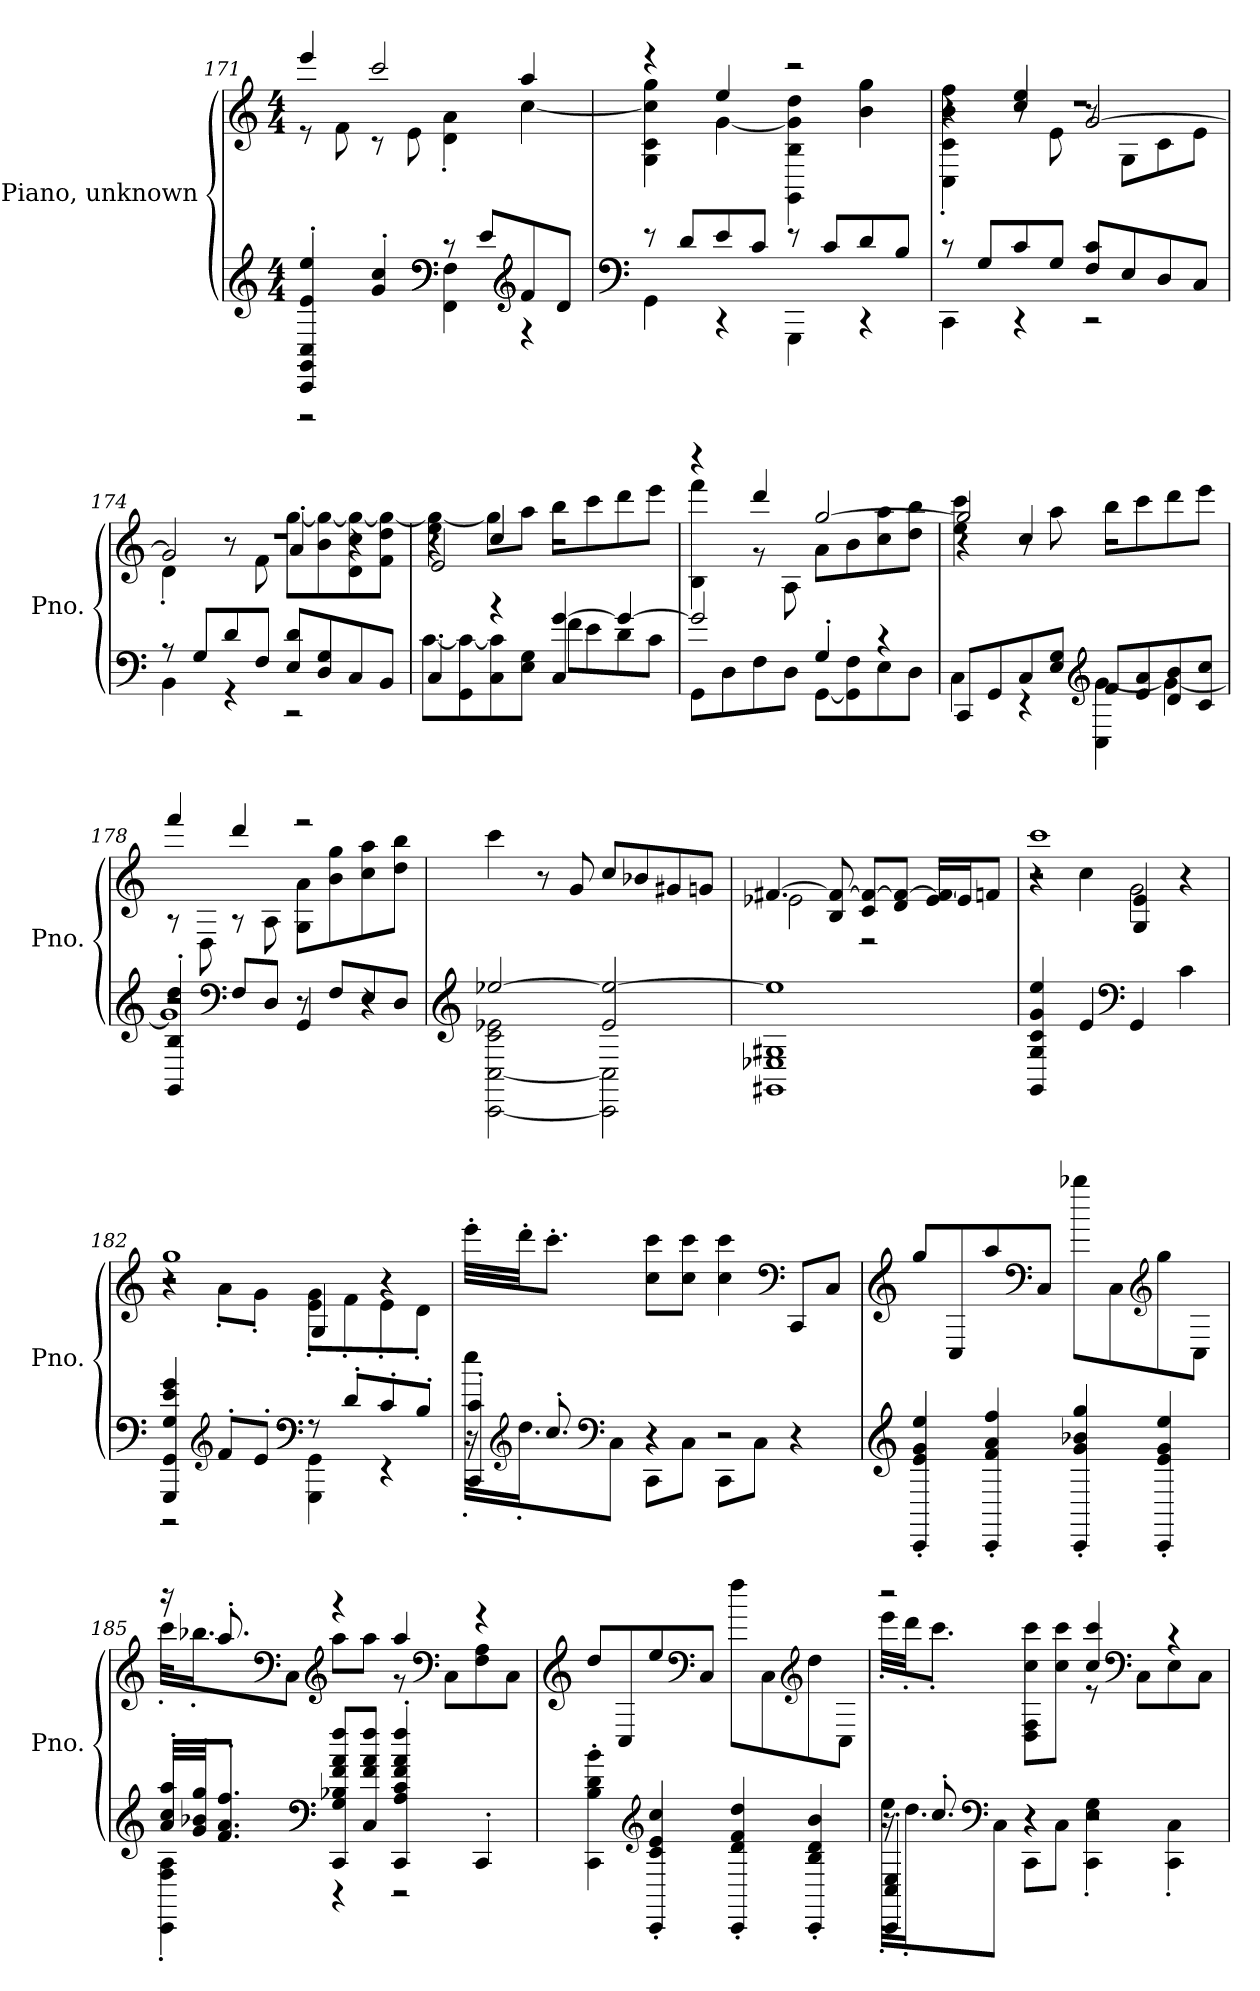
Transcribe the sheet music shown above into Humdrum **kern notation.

**kern	**kern
*part1	*part1
*staff2	*staff1
*I"Piano, unknown	*
*I'Pno.	*
*clefG2	*clefG2
*k[]	*k[]
*M4/4	*M4/4
=171	=171
*^	*^
4CC/' 4GG/' 4C/' 4e/' 4ee/'	2r	4eee/	8r
.	.	.	8f\
4g/' 4cc/'	.	2ccc/	8r
.	.	.	8e\
*clefF4	*	*	*
8r	4FF\ 4F\	.	4d\' 4a\'
8e/L	.	.	.
*clefG2	*	*	*
8f/	4r	4aa/	[4cc\
8d/J	.	.	.
!!LO:LB:g=z	!!
=172	=172	=172	=172
*clefF4	*	*	*
8r	4GG\	4r	4G\ 4c\ 4cc\] 4gg\
8d/L	.	.	.
8e/	4r	4ee/	[4g\
8c/J	.	.	.
8r	4GGG\	2r	4GG\ 4B\ 4g\] 4dd\
8c/L	.	.	.
8d/	4r	.	4b\ 4gg\
8B/J	.	.	.
=173	=173	=173	=173
*	*	*	*^
8r	4CC\	1r	4C\' 4c\' 4b\' 4ff\'	4r
8G/L	.	.	.	.
8c/	4r	.	8r	4cc/ 4ee/
8G/J	.	.	8e\	.
8F/ 8c/L	2r	.	8r	[2g/
8E/	.	.	8G\L	.
8D/	.	.	8c\	.
8C/J	.	.	8e\J	.
=174	=174	=174	=174	=174
8r	4BB\	1r	4d'\	2g/]
8G/L	.	.	.	.
8d/	4r	.	8r	.
8F/J	.	.	8f\	.
8E/ 8d/L	2r	.	[8gg\L	4a'/
8D/ 8G/	.	.	8b\ 8gg\_	.
8C/	.	.	8d\ 8cc\ 8gg\_	4r
8BB/J	.	.	8f\ 8dd\ 8gg\_J	.
=175	=175	=175	=175	=175
4C'/	[8c\L	4r	4ee\ 4gg\_	2e/
.	8GG\ 8c\_	.	.	.
4r	8C\ 8c\]	4cc/	8gg\L]	.
.	8E\ 8G\J	.	8aa\J	.
4C/ [4g/	8f\L	2r	8bb\L	2r
.	8e\	.	8ccc\	.
4g/_	8d\	.	8ddd\	.
.	8c\J	.	8eee\J	.
*	*	*	*v	*v
!!LO:LB:g=z
=176	=176	=176	=176
2g/]	8GG\L	4r	4B\ 4fff\
.	8D\	.	.
.	8F\	4ddd/	8r
.	8D\J	.	8A\
4G'/	[8GG\L	[2gg/	8a\L
.	8GG\] 8F\	.	8b\
4r	8E\	.	8cc\ 8aa\
.	8D\J	.	8dd\ 8bb\J
=177	=177	=177	=177
*	*	*	*^
8CC/L	4C\	2gg/]	4ee\ 4ccc\	4r
8GG/	.	.	.	.
8C/	4r	.	8r	4cc/
8E/ 8G/J	.	.	8aa\	.
*clefG2	*	*	*	*
8f/L	4C\ [4g\	2r	8bb\L	2r
8e/ 8a/	.	.	8ccc\	.
8d/ 8b/	4g\_	.	8ddd\	.
8c/ 8cc/J	.	.	8eee\J	.
*	*	*	*v	*v
=178	=178	=178	=178
*	*^	*	*
4GG/' 4B/' 4dd/'	1g]	2r	4fff/	8r
.	.	.	.	8D\
*clefF4	*	*	*	*
8F/L	.	.	4ddd/	8r
8D/J	.	.	.	8A\
8r	.	4GG/	2r	8G\ 8a\L
8F/L	.	.	.	8b\ 8gg\
8E/	.	4r	.	8cc\ 8aa\
8D/J	.	.	.	8dd\ 8bb\J
*v	*v	*v	*	*
*	*v	*v
=179	=179
*clefG2	*
*^	*
[2ee-X/	[2CC\ [2C\ 2c\ 2e-X\	4ccc\
.	.	8r
.	.	8g/
2e-/ 2ee-/_	2CC\] 2C\]	8cc/L
.	.	8b-X/
.	.	8g#X/
.	.	8gn/J
*v	*v	*
!!LO:LB:g=z
=180	=180
*	*^
1GG#X 1E-X 1G#X 1ee-]	[4.f#X/	2e-X\
.	8B/ 8f#/_	.
.	8c/ 8f#/_L	2r
.	8d/ 8f#/_J	.
.	[16e-/ 16f#/]LL	.
.	16e-/J]	.
.	8fn/J	.
=181	=181	=181
*	*	*^
4GG/ 4G/ 4c/ 4g/ 4ee/	1ccc	4r	2r
4e/	.	4cc\	.
*clefF4	*	*	*
4GG/	.	2g\	4G/ 4e/
4c\	.	.	4r
=182	=182	=182	=182
*^	*	*	*
4GGG/ 4GG/ 4G/ 4e/ 4g/	2r	1gg	4r	2r
*clefG2	*	*	*	*
8f'/L	.	.	8a'\L	.
8e'/J	.	.	8g'\J	.
*clefF4	*	*	*	*
8r	4GGG\ 4GG\	.	8e\' 8g\'L	4G/
8d'/L	.	.	8f'\	.
8c'/	4r	.	8e'\	4r
8B'/J	.	.	8d'\J	.
*	*	*v	*v	*v
!!LO:PB:g=z
=183	=183	=183
*	*^	*
16r	32ee'\KLL	4CC/' 4c/'	32eee'\LLL
*clefG2	*	*	*
.	16.dd'\J	.	32ddd'\JJ
8.cc'/	.	.	8.ccc'\J
*clefF4	*	*	*
.	8C\J	.	.
4r	8CC\L	4r	8cc\ 8ccc\L
.	8C\J	.	8cc\ 8ccc\J
2r	8CC\L	2r	4cc\ 4ccc\
.	8C\J	.	.
*	*	*	*clefF4
.	4r	.	8CC/L
.	.	.	8C/J
*v	*v	*v	*
=184	=184
*clefG2	*clefG2
4CC/' 4e/' 4g/' 4ee/'	8gg/L
.	8C/
4CC/' 4f/' 4a/' 4ff/'	8aa/
*	*clefF4
.	8C/J
4CC/' 4g/' 4b-X/' 4gg/'	8bb-X\L
.	8C\
*	*clefG2
4CC/' 4e/' 4g/' 4ee/'	8gg\
.	8C\J
!!LO:LB:g=z
=185	=185
*^	*^
32a/' 32cc/' 32aa/'LLL	4CC\' 4F\' 4A\'	16r	32ccc'\KLL
32g/' 32b-X/' 32gg/'JJ	.	.	16.bb-X'\J
8.f/' 8.a/' 8.ff/'J	.	8.aa'/	.
*	*	*clefF4	*
.	.	.	8C\J
*clefF4	*	*clefG2	*
8CC/ 8G/ 8B-X/ 8f/ 8a/ 8ff/L	4r	4r	8aa\L
8C/ 8f/ 8a/ 8ff/J	.	.	8aa\J
4CC/' 4A/' 4c/' 4f/' 4a/' 4ff/'	2r	4aa/	8r
*	*	*clefF4	*
.	.	.	8C\L
4CC'/	.	4r	8F\ 8A\
.	.	.	8C\J
*v	*v	*	*
*	*v	*v
=186	=186
*	*clefG2
4CC\' 4B\' 4d\' 4b\'	8dd/L
.	8C/
*clefG2	*
4CC/' 4c/' 4e/' 4cc/'	8ee/
*	*clefF4
.	8C/J
4CC/' 4d/' 4f/' 4dd/'	8ff\L
.	8C\
*	*clefG2
4CC/' 4B/' 4d/' 4b/'	8dd\
.	8C\J
!!LO:LB:g=z
=187	=187
*^	*^
*	*^	*	*
16r	32ee'\KLL	4CC/' 4C/' 4E/'	2r	32eee'\LLL
.	16.dd'\J	.	.	32ddd'\JJ
8.cc'/	.	.	.	8.ccc'\J
*clefF4	*	*	*	*
.	8C\J	.	.	.
4r	8CC\L	4r	.	8D\ 8F\ 8cc\ 8ccc\L
.	8C\J	.	.	8cc\ 8ccc\J
2r	4CC\' 4E\' 4G\'	2r	4cc/ 4ccc/	8r
*	*	*	*clefF4	*
.	.	.	.	8C\L
.	4CC\' 4C\'	.	4r	8E\
.	.	.	.	8C\J
*v	*v	*v	*	*
*	*v	*v
=	=
*-	*-
